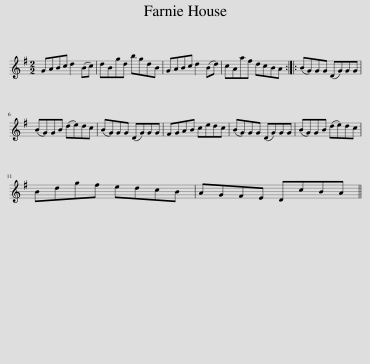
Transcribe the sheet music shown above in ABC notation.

X:1
L:1/8
M:2/2
I:linebreak $
K:G
V:1 treble
V:1
 GABc d2 (Bc) | dBgd bgdB | GABc d2 (Bd) | cAaf dcBA :: (BG)GG (DG)GG |$ %5
 (BG)GB (de)dc | (BG)GG (DG)GG | FGAB cedc | (BG)GG (DG)GG | (BG)GB (de)dc |$ %10
 Bdgf edcB | AGFE DcBA || %12
